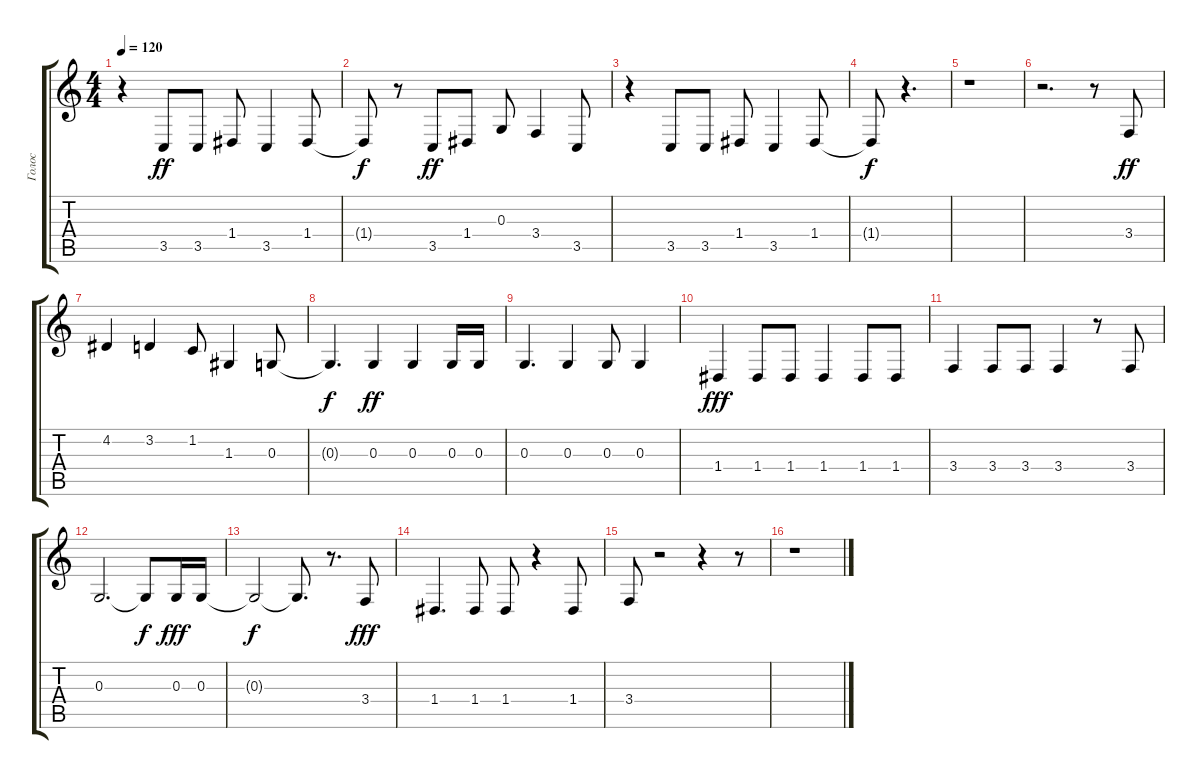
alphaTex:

\track ("Голос" "Голос") {instrument electricpiano1}
\staff {score tabs}
\tuning (E4 B3 G3 D3 A2 E2) {hide}
\ts (4 4)
\tempo 120
\clef g2
\ks c
r.4{dy ff} 3.5.8 3.5.8 1.4.8 3.5.4 1.4.8 |
1.4{t}.8{dy f} r.8 3.5.8{dy ff} 1.4.8 0.3.8 3.4.4 3.5.8 |
r.4 3.5.8 3.5.8 1.4.8 3.5.4 1.4.8 |
1.4{t}.8{dy f} r.4{d} |
r.1 |
r.2{d} r.8 3.4.8{dy ff} |
4.2.4 3.2.4 1.2.8 1.3.4 0.3.8 |
0.3{t}.4{d dy f} 0.3.4{dy ff} 0.3.4 0.3.16 0.3.16 |
0.3.4{d} 0.3.4 0.3.8 0.3.4 |
1.4.4{dy fff} 1.4.8 1.4.8 1.4.4 1.4.8 1.4.8 |
3.4.4 3.4.8 3.4.8 3.4.4 r.8 3.4.8 |
0.3.2{d} 0.3{t}.8{dy f} 0.3.16{dy fff} 0.3.16 |
0.3{t}.2{dy f} 0.3{t}.8{d} r.8{d} 3.4.8{dy fff} |
1.4.4{d} 1.4.8 1.4.8 r.4 1.4.8 |
3.4.8 r.2 r.4 r.8 |
r.1
